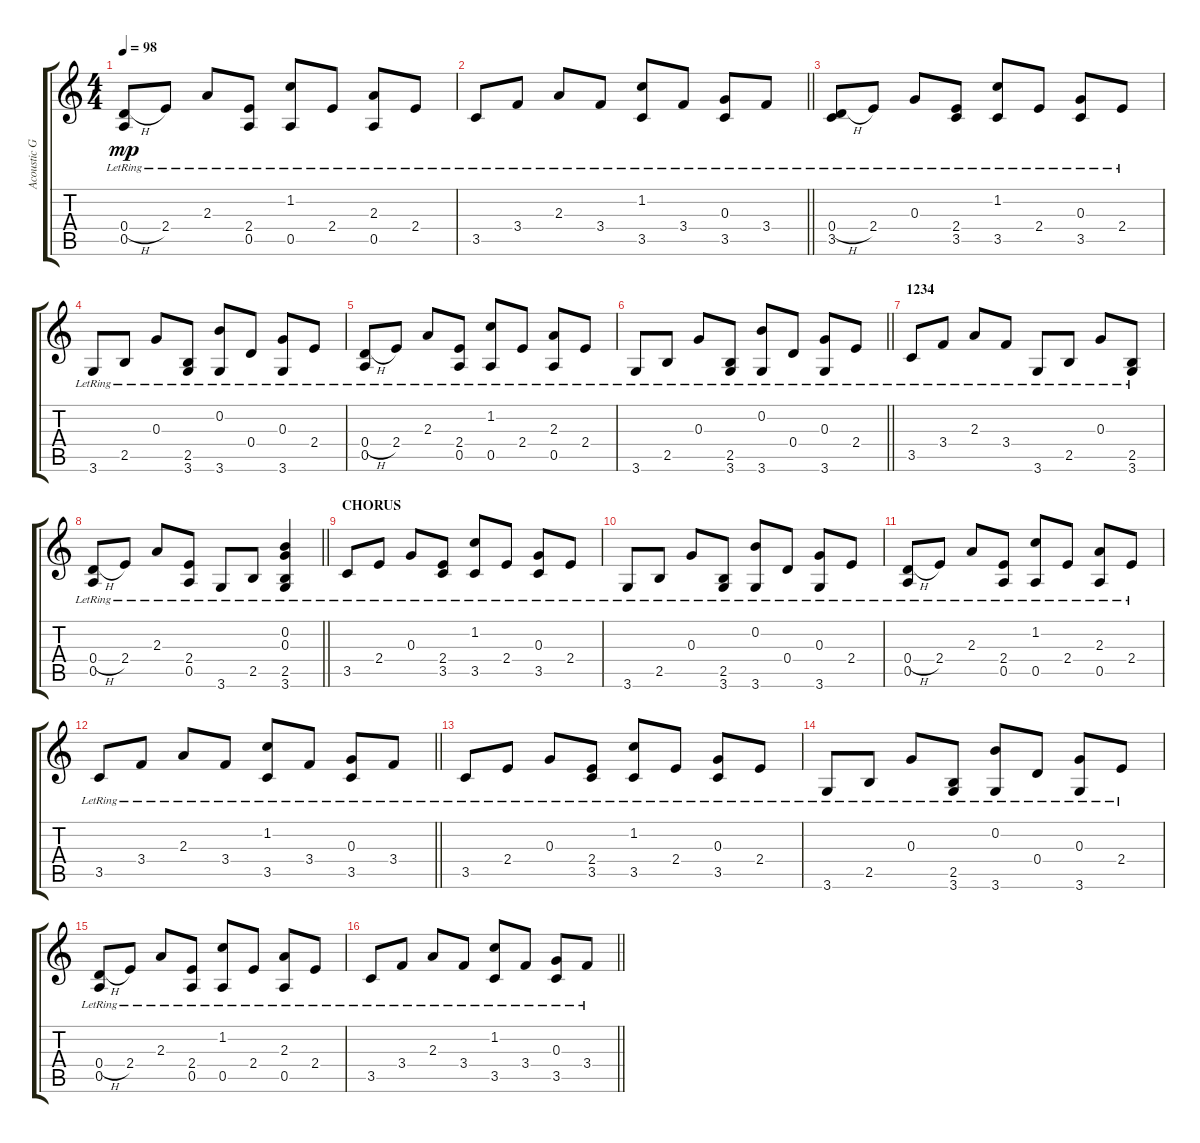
\track ("Acoustic Guitar" "Acoustic G") {instrument acousticguitarnylon}
\staff {score tabs}
\tuning (E4 B3 G3 D3 A2 E2) {hide}
\ts (4 4)
\tempo 98
\clef g2
\ks c
(0.4{h lr} 0.5{lr}).8{dy mp} 2.4{lr}.8 2.3{lr}.8 (2.4{lr} 0.5{lr}).8 (1.2{lr} 0.5{lr}).8 2.4{lr}.8 (2.3{lr} 0.5{lr}).8 2.4{lr}.8 |
\barLineRight lightlight
3.5{lr}.8 3.4{lr}.8 2.3{lr}.8 3.4{lr}.8 (1.2{lr} 3.5{lr}).8 3.4{lr}.8 (0.3{lr} 3.5{lr}).8 3.4{lr}.8 |
(0.4{h lr} 3.5{lr}).8 2.4{lr}.8 0.3{lr}.8 (2.4{lr} 3.5{lr}).8 (1.2{lr} 3.5{lr}).8 2.4{lr}.8 (0.3{lr} 3.5{lr}).8 2.4{lr}.8 |
3.6{lr}.8 2.5{lr}.8 0.3{lr}.8 (2.5{lr} 3.6{lr}).8 (0.2{lr} 3.6{lr}).8 0.4{lr}.8 (0.3{lr} 3.6{lr}).8 2.4{lr}.8 |
(0.4{h lr} 0.5{lr}).8 2.4{lr}.8 2.3{lr}.8 (2.4{lr} 0.5{lr}).8 (1.2{lr} 0.5{lr}).8 2.4{lr}.8 (2.3{lr} 0.5{lr}).8 2.4{lr}.8 |
\barLineRight lightlight
3.6{lr}.8 2.5{lr}.8 0.3{lr}.8 (2.5{lr} 3.6{lr}).8 (0.2{lr} 3.6{lr}).8 0.4{lr}.8 (0.3{lr} 3.6{lr}).8 2.4{lr}.8 |
\section ("" "1234")
3.5{lr}.8 3.4{lr}.8 2.3{lr}.8 3.4{lr}.8 3.6{lr}.8 2.5{lr}.8 0.3{lr}.8 (2.5{lr} 3.6{lr}).8 |
\barLineRight lightlight
(0.4{h lr} 0.5{lr}).8 2.4{lr}.8 2.3{lr}.8 (2.4{lr} 0.5{lr}).8 3.6{lr}.8 2.5{lr}.8 (0.2{lr} 0.3{lr} 2.5{lr} 3.6{lr}).4 |
\section ("" "CHORUS")
3.5{lr}.8 2.4{lr}.8 0.3{lr}.8 (2.4{lr} 3.5{lr}).8 (1.2{lr} 3.5{lr}).8 2.4{lr}.8 (0.3{lr} 3.5{lr}).8 2.4{lr}.8 |
3.6{lr}.8 2.5{lr}.8 0.3{lr}.8 (2.5{lr} 3.6{lr}).8 (0.2{lr} 3.6{lr}).8 0.4{lr}.8 (0.3{lr} 3.6{lr}).8 2.4{lr}.8 |
(0.4{h lr} 0.5{lr}).8 2.4{lr}.8 2.3{lr}.8 (2.4{lr} 0.5{lr}).8 (1.2{lr} 0.5{lr}).8 2.4{lr}.8 (2.3{lr} 0.5{lr}).8 2.4{lr}.8 |
\barLineRight lightlight
3.5{lr}.8 3.4{lr}.8 2.3{lr}.8 3.4{lr}.8 (1.2{lr} 3.5{lr}).8 3.4{lr}.8 (0.3{lr} 3.5{lr}).8 3.4{lr}.8 |
3.5{lr}.8 2.4{lr}.8 0.3{lr}.8 (2.4{lr} 3.5{lr}).8 (1.2{lr} 3.5{lr}).8 2.4{lr}.8 (0.3{lr} 3.5{lr}).8 2.4{lr}.8 |
3.6{lr}.8 2.5{lr}.8 0.3{lr}.8 (2.5{lr} 3.6{lr}).8 (0.2{lr} 3.6{lr}).8 0.4{lr}.8 (0.3{lr} 3.6{lr}).8 2.4{lr}.8 |
(0.4{h lr} 0.5{lr}).8 2.4{lr}.8 2.3{lr}.8 (2.4{lr} 0.5{lr}).8 (1.2{lr} 0.5{lr}).8 2.4{lr}.8 (2.3{lr} 0.5{lr}).8 2.4{lr}.8 |
\barLineRight lightlight
3.5{lr}.8 3.4{lr}.8 2.3{lr}.8 3.4{lr}.8 (1.2{lr} 3.5{lr}).8 3.4{lr}.8 (0.3{lr} 3.5{lr}).8 3.4{lr}.8
